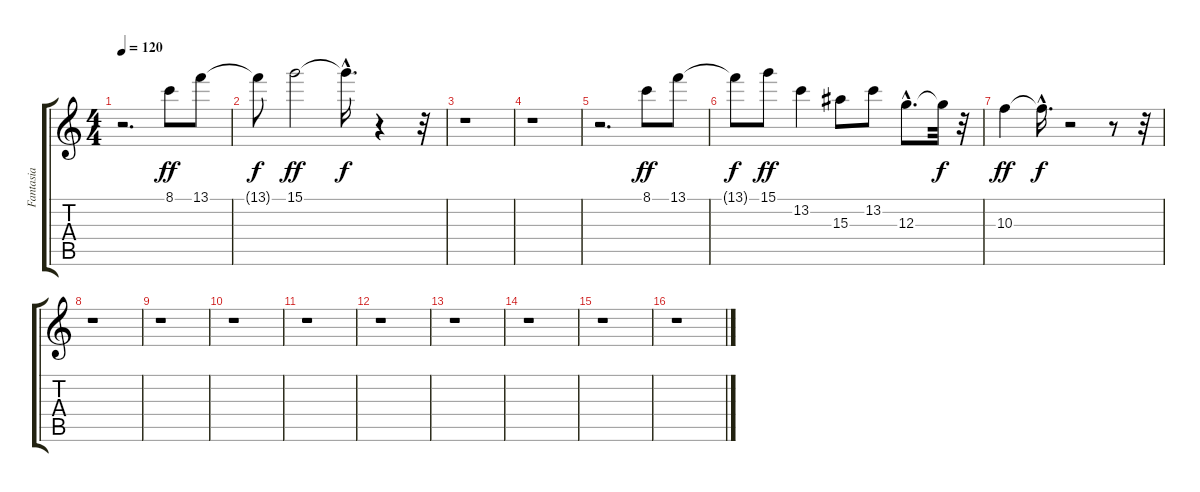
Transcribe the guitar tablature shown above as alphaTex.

\track ("Fantasia" "Fantasia") {instrument electricbasspick}
\staff {score tabs}
\tuning (E4 B3 G3 D3 A2 E2) {hide}
\ts (4 4)
\tempo 120
\clef g2
\ks c
r.2{d dy f} 8.1.8{dy ff} 13.1.8 |
13.1{t}.8{dy f} 15.1.2{dy ff} 15.1{hac t}.16{d dy f} r.4 r.32 |
r.1 |
r.1 |
r.2{d} 8.1.8{dy ff} 13.1.8 |
13.1{t}.8{dy f} 15.1.8{dy ff} 13.2.4 15.3.8 13.2.8 12.3{hac}.8{d} 12.3{t}.32{dy f} r.32 |
10.3.4{dy ff} 10.3{hac t}.16{d dy f} r.2 r.8 r.32 |
r.1 |
r.1 |
r.1 |
r.1 |
r.1 |
r.1 |
r.1 |
r.1 |
r.1
